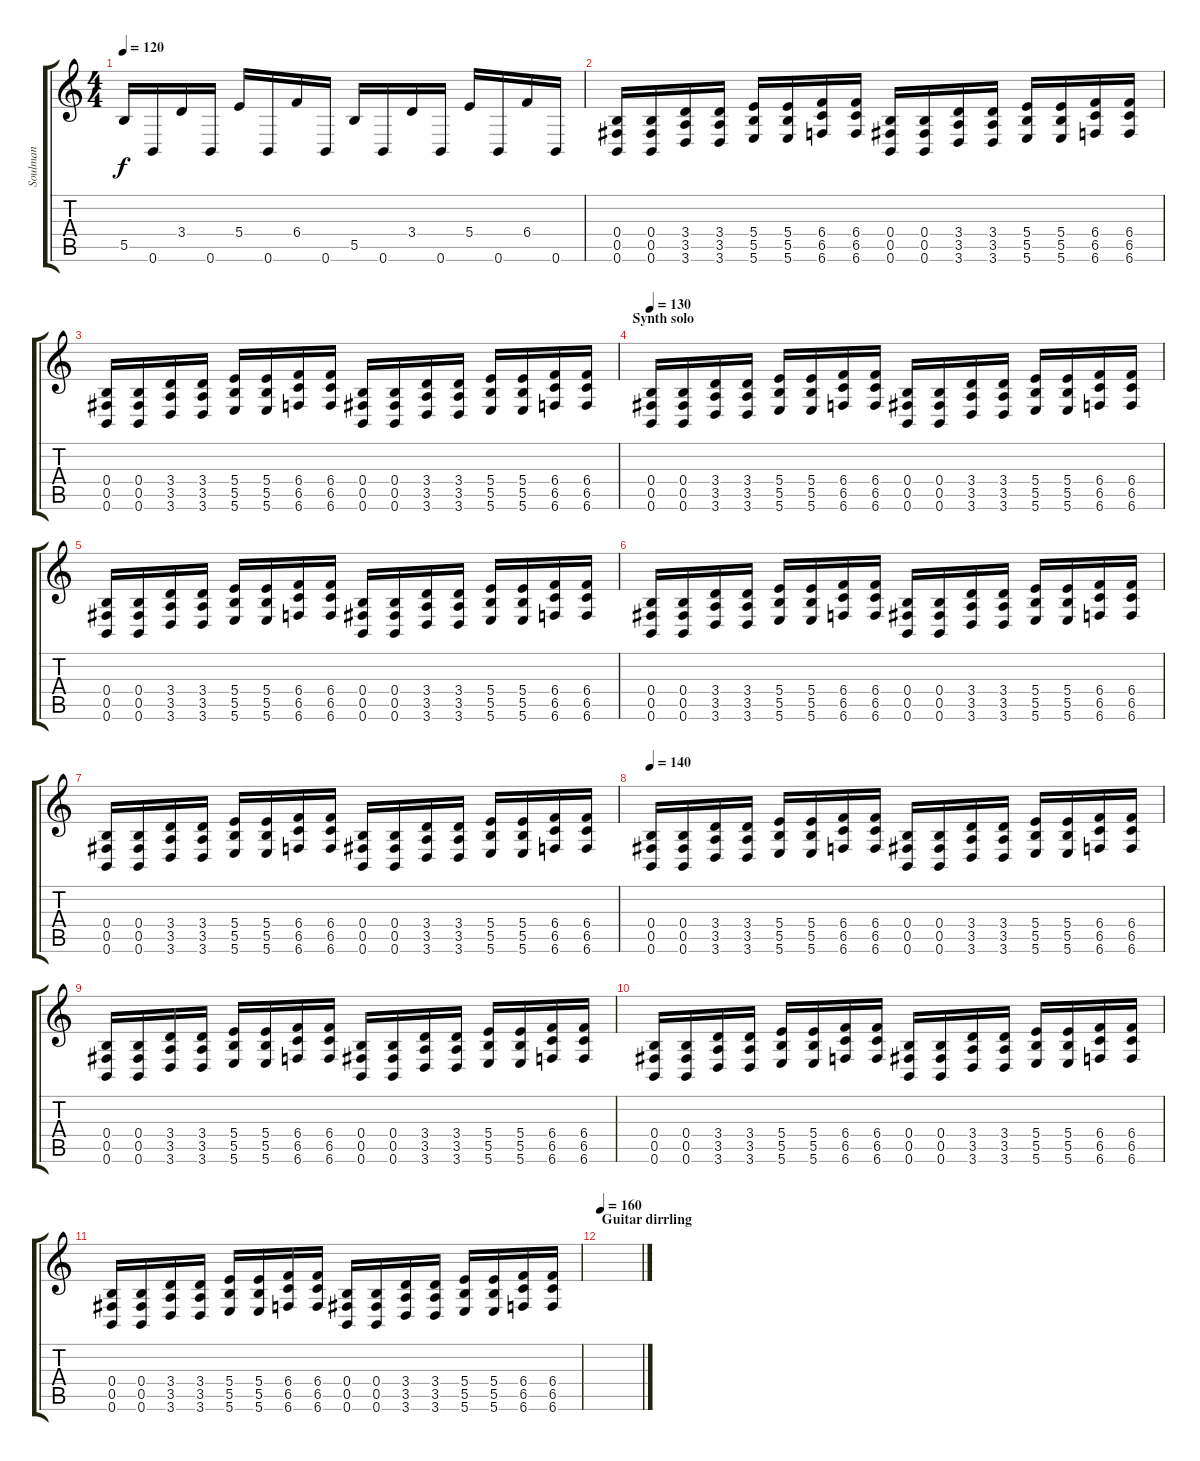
\track ("Soulman" "Soulman") {instrument distortionguitar}
\staff {score tabs}
\tuning (Db4 Ab3 E3 B2 Gb2 B1) {hide}
\ts (4 4)
\tempo 120
\clef g2
\ks c
5.5.16{dy f} 0.6.16 3.4.16 0.6.16 5.4.16 0.6.16 6.4.16 0.6.16 5.5.16 0.6.16 3.4.16 0.6.16 5.4.16 0.6.16 6.4.16 0.6.16 |
(0.4 0.5 0.6).16 (0.4 0.5 0.6).16 (3.4 3.5 3.6).16 (3.4 3.5 3.6).16 (5.4 5.5 5.6).16 (5.4 5.5 5.6).16 (6.4 6.5 6.6).16 (6.4 6.5 6.6).16 (0.4 0.5 0.6).16 (0.4 0.5 0.6).16 (3.4 3.5 3.6).16 (3.4 3.5 3.6).16 (5.4 5.5 5.6).16 (5.4 5.5 5.6).16 (6.4 6.5 6.6).16 (6.4 6.5 6.6).16 |
(0.4 0.5 0.6).16 (0.4 0.5 0.6).16 (3.4 3.5 3.6).16 (3.4 3.5 3.6).16 (5.4 5.5 5.6).16 (5.4 5.5 5.6).16 (6.4 6.5 6.6).16 (6.4 6.5 6.6).16 (0.4 0.5 0.6).16 (0.4 0.5 0.6).16 (3.4 3.5 3.6).16 (3.4 3.5 3.6).16 (5.4 5.5 5.6).16 (5.4 5.5 5.6).16 (6.4 6.5 6.6).16 (6.4 6.5 6.6).16 |
\section ("" "Synth solo")
\tempo 130
(0.4 0.5 0.6).16 (0.4 0.5 0.6).16 (3.4 3.5 3.6).16 (3.4 3.5 3.6).16 (5.4 5.5 5.6).16 (5.4 5.5 5.6).16 (6.4 6.5 6.6).16 (6.4 6.5 6.6).16 (0.4 0.5 0.6).16 (0.4 0.5 0.6).16 (3.4 3.5 3.6).16 (3.4 3.5 3.6).16 (5.4 5.5 5.6).16 (5.4 5.5 5.6).16 (6.4 6.5 6.6).16 (6.4 6.5 6.6).16 |
(0.4 0.5 0.6).16 (0.4 0.5 0.6).16 (3.4 3.5 3.6).16 (3.4 3.5 3.6).16 (5.4 5.5 5.6).16 (5.4 5.5 5.6).16 (6.4 6.5 6.6).16 (6.4 6.5 6.6).16 (0.4 0.5 0.6).16 (0.4 0.5 0.6).16 (3.4 3.5 3.6).16 (3.4 3.5 3.6).16 (5.4 5.5 5.6).16 (5.4 5.5 5.6).16 (6.4 6.5 6.6).16 (6.4 6.5 6.6).16 |
(0.4 0.5 0.6).16 (0.4 0.5 0.6).16 (3.4 3.5 3.6).16 (3.4 3.5 3.6).16 (5.4 5.5 5.6).16 (5.4 5.5 5.6).16 (6.4 6.5 6.6).16 (6.4 6.5 6.6).16 (0.4 0.5 0.6).16 (0.4 0.5 0.6).16 (3.4 3.5 3.6).16 (3.4 3.5 3.6).16 (5.4 5.5 5.6).16 (5.4 5.5 5.6).16 (6.4 6.5 6.6).16 (6.4 6.5 6.6).16 |
(0.4 0.5 0.6).16 (0.4 0.5 0.6).16 (3.4 3.5 3.6).16 (3.4 3.5 3.6).16 (5.4 5.5 5.6).16 (5.4 5.5 5.6).16 (6.4 6.5 6.6).16 (6.4 6.5 6.6).16 (0.4 0.5 0.6).16 (0.4 0.5 0.6).16 (3.4 3.5 3.6).16 (3.4 3.5 3.6).16 (5.4 5.5 5.6).16 (5.4 5.5 5.6).16 (6.4 6.5 6.6).16 (6.4 6.5 6.6).16 |
\tempo 140
(0.4 0.5 0.6).16 (0.4 0.5 0.6).16 (3.4 3.5 3.6).16 (3.4 3.5 3.6).16 (5.4 5.5 5.6).16 (5.4 5.5 5.6).16 (6.4 6.5 6.6).16 (6.4 6.5 6.6).16 (0.4 0.5 0.6).16 (0.4 0.5 0.6).16 (3.4 3.5 3.6).16 (3.4 3.5 3.6).16 (5.4 5.5 5.6).16 (5.4 5.5 5.6).16 (6.4 6.5 6.6).16 (6.4 6.5 6.6).16 |
(0.4 0.5 0.6).16 (0.4 0.5 0.6).16 (3.4 3.5 3.6).16 (3.4 3.5 3.6).16 (5.4 5.5 5.6).16 (5.4 5.5 5.6).16 (6.4 6.5 6.6).16 (6.4 6.5 6.6).16 (0.4 0.5 0.6).16 (0.4 0.5 0.6).16 (3.4 3.5 3.6).16 (3.4 3.5 3.6).16 (5.4 5.5 5.6).16 (5.4 5.5 5.6).16 (6.4 6.5 6.6).16 (6.4 6.5 6.6).16 |
(0.4 0.5 0.6).16 (0.4 0.5 0.6).16 (3.4 3.5 3.6).16 (3.4 3.5 3.6).16 (5.4 5.5 5.6).16 (5.4 5.5 5.6).16 (6.4 6.5 6.6).16 (6.4 6.5 6.6).16 (0.4 0.5 0.6).16 (0.4 0.5 0.6).16 (3.4 3.5 3.6).16 (3.4 3.5 3.6).16 (5.4 5.5 5.6).16 (5.4 5.5 5.6).16 (6.4 6.5 6.6).16 (6.4 6.5 6.6).16 |
(0.4 0.5 0.6).16 (0.4 0.5 0.6).16 (3.4 3.5 3.6).16 (3.4 3.5 3.6).16 (5.4 5.5 5.6).16 (5.4 5.5 5.6).16 (6.4 6.5 6.6).16 (6.4 6.5 6.6).16 (0.4 0.5 0.6).16 (0.4 0.5 0.6).16 (3.4 3.5 3.6).16 (3.4 3.5 3.6).16 (5.4 5.5 5.6).16 (5.4 5.5 5.6).16 (6.4 6.5 6.6).16 (6.4 6.5 6.6).16 |
\section ("" "Guitar dirrling")
\tempo 160
